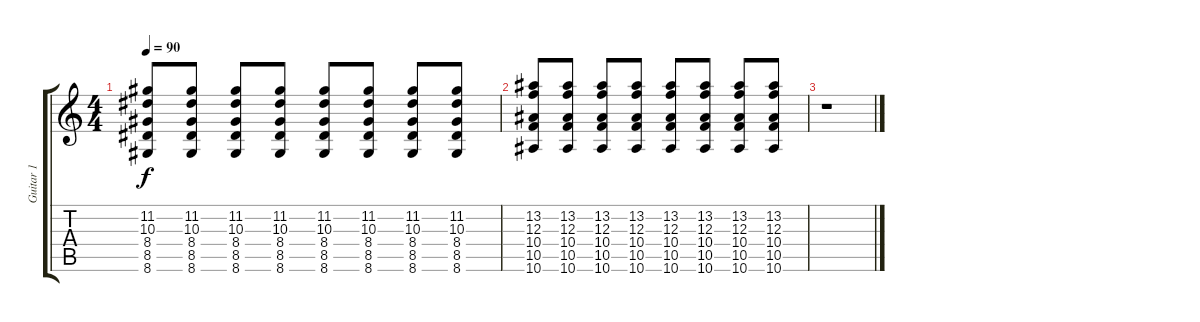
\track ("Guitar 1" "Guitar 1") {instrument overdrivenguitar}
\staff {score tabs}
\tuning (D4 A3 F3 C3 G2 C2) {hide}
\ts (4 4)
\tempo 90
\clef g2
\ks c
(11.2 10.3 8.4 8.5 8.6).8{dy f} (11.2 10.3 8.4 8.5 8.6).8 (11.2 10.3 8.4 8.5 8.6).8 (11.2 10.3 8.4 8.5 8.6).8 (11.2 10.3 8.4 8.5 8.6).8 (11.2 10.3 8.4 8.5 8.6).8 (11.2 10.3 8.4 8.5 8.6).8 (11.2 10.3 8.4 8.5 8.6).8 |
(13.2 12.3 10.4 10.5 10.6).8 (13.2 12.3 10.4 10.5 10.6).8 (13.2 12.3 10.4 10.5 10.6).8 (13.2 12.3 10.4 10.5 10.6).8 (13.2 12.3 10.4 10.5 10.6).8 (13.2 12.3 10.4 10.5 10.6).8 (13.2 12.3 10.4 10.5 10.6).8 (13.2 12.3 10.4 10.5 10.6).8 |
r.1
